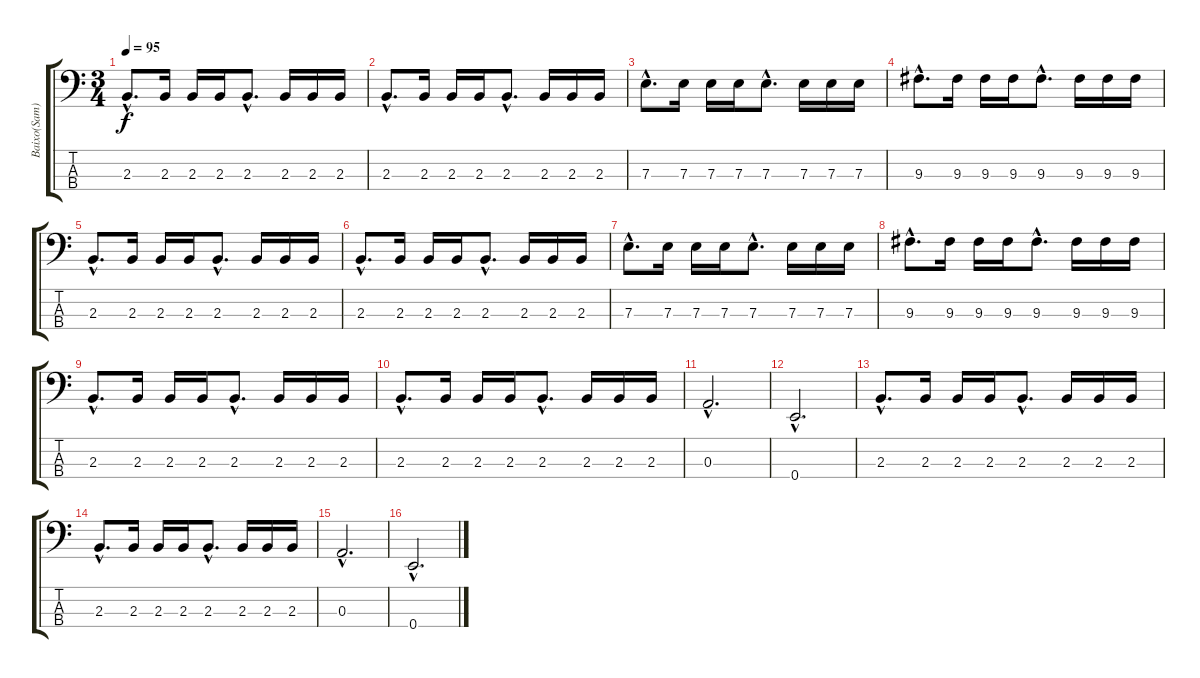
\track ("Baixo(Sam)" "Baixo(Sam)") {instrument electricbassfinger}
\staff {score tabs}
\tuning (G2 D2 A1 E1) {hide}
\ts (3 4)
\tempo 95
\clef f4
\ks c
2.3{hac}.8{d dy f volume 13} 2.3.16 2.3.16 2.3.16 2.3{hac}.8{d} 2.3.16 2.3.16 2.3.16 |
2.3{hac}.8{d} 2.3.16 2.3.16 2.3.16 2.3{hac}.8{d} 2.3.16 2.3.16 2.3.16 |
7.3{hac}.8{d volume 13} 7.3.16 7.3.16 7.3.16 7.3{hac}.8{d} 7.3.16 7.3.16 7.3.16 |
9.3{hac}.8{d} 9.3.16 9.3.16 9.3.16 9.3{hac}.8{d} 9.3.16 9.3.16 9.3.16 |
2.3{hac}.8{d volume 13} 2.3.16 2.3.16 2.3.16 2.3{hac}.8{d} 2.3.16 2.3.16 2.3.16 |
2.3{hac}.8{d} 2.3.16 2.3.16 2.3.16 2.3{hac}.8{d} 2.3.16 2.3.16 2.3.16 |
7.3{hac}.8{d volume 13} 7.3.16 7.3.16 7.3.16 7.3{hac}.8{d} 7.3.16 7.3.16 7.3.16 |
9.3{hac}.8{d} 9.3.16 9.3.16 9.3.16 9.3{hac}.8{d} 9.3.16 9.3.16 9.3.16 |
2.3{hac}.8{d volume 13} 2.3.16 2.3.16 2.3.16 2.3{hac}.8{d} 2.3.16 2.3.16 2.3.16 |
2.3{hac}.8{d} 2.3.16 2.3.16 2.3.16 2.3{hac}.8{d} 2.3.16 2.3.16 2.3.16 |
0.3{hac}.2{d} |
0.4{hac}.2{d} |
2.3{hac}.8{d} 2.3.16 2.3.16 2.3.16 2.3{hac}.8{d} 2.3.16 2.3.16 2.3.16 |
2.3{hac}.8{d} 2.3.16 2.3.16 2.3.16 2.3{hac}.8{d} 2.3.16 2.3.16 2.3.16 |
0.3{hac}.2{d} |
0.4{hac}.2{d}
